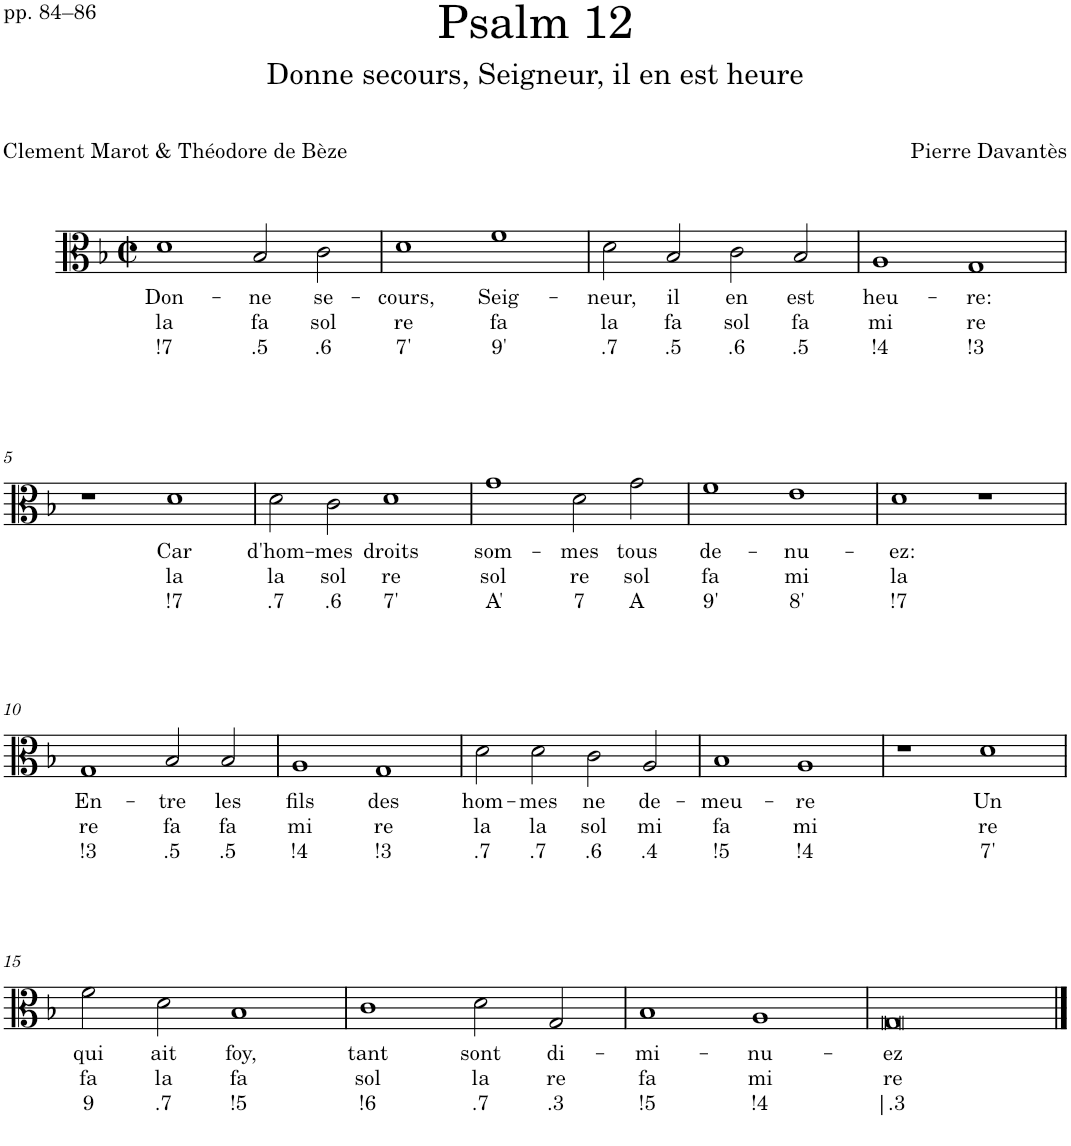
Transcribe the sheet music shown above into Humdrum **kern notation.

**kern	**text	**text	**text
*part1	*part1	*part1	*part1
*staff1	*staff1	*staff1	*staff1
*I"Voice	*	*	*
*I'Vo.	*	*	*
*clefC3	*	*	*
*k[b-]	*	*	*
*M4/2	*	*	*
*met(c|)	*	*	*
=1	=1	=1	=1
!	!LO:LY:b	!LO:LY:b	!LO:LY:b
1d	Don-	la	\!7
!	!LO:LY:b	!LO:LY:b	!LO:LY:b
2B-/	-ne	fa	.5
!	!LO:LY:b	!LO:LY:b	!LO:LY:b
2c\	se-	sol	.6
=2	=2	=2	=2
!	!LO:LY:b	!LO:LY:b	!LO:LY:b
1d	-cours,	re	7'
!	!LO:LY:b	!LO:LY:b	!LO:LY:b
1f	Seig-	fa	9'
=3	=3	=3	=3
!	!LO:LY:b	!LO:LY:b	!LO:LY:b
2d\	-neur,	la	.7
!	!LO:LY:b	!LO:LY:b	!LO:LY:b
2B-/	il	fa	.5
!	!LO:LY:b	!LO:LY:b	!LO:LY:b
2c\	en	sol	.6
!	!LO:LY:b	!LO:LY:b	!LO:LY:b
2B-/	est	fa	.5
=4	=4	=4	=4
!	!LO:LY:b	!LO:LY:b	!LO:LY:b
1A	heu-	mi	\!4
!	!LO:LY:b	!LO:LY:b	!LO:LY:b
1G	-re:	re	\!3
!!LO:LB:g=z
=5	=5	=5	=5
1r	.	.	.
!	!LO:LY:b	!LO:LY:b	!LO:LY:b
1d	Car	la	\!7
=6	=6	=6	=6
!	!LO:LY:b	!LO:LY:b	!LO:LY:b
2d\	d'hom-	la	.7
!	!LO:LY:b	!LO:LY:b	!LO:LY:b
2c\	-mes	sol	.6
!	!LO:LY:b	!LO:LY:b	!LO:LY:b
1d	droits	re	7'
=7	=7	=7	=7
!	!LO:LY:b	!LO:LY:b	!LO:LY:b
1g	som-	sol	A'
!	!LO:LY:b	!LO:LY:b	!LO:LY:b
2d\	-mes	re	7
!	!LO:LY:b	!LO:LY:b	!LO:LY:b
2g\	tous	sol	A
=8	=8	=8	=8
!	!LO:LY:b	!LO:LY:b	!LO:LY:b
1f	de-	fa	9'
!	!LO:LY:b	!LO:LY:b	!LO:LY:b
1e	-nu-	mi	8'
=9	=9	=9	=9
!	!LO:LY:b	!LO:LY:b	!LO:LY:b
1d	-ez:	la	\!7
1r	.	.	.
!!LO:LB:g=z
=10	=10	=10	=10
!	!LO:LY:b	!LO:LY:b	!LO:LY:b
1G	En-	re	\!3
!	!LO:LY:b	!LO:LY:b	!LO:LY:b
2B-/	-tre	fa	.5
!	!LO:LY:b	!LO:LY:b	!LO:LY:b
2B-/	les	fa	.5
=11	=11	=11	=11
!	!LO:LY:b	!LO:LY:b	!LO:LY:b
1A	fils	mi	\!4
!	!LO:LY:b	!LO:LY:b	!LO:LY:b
1G	des	re	\!3
=12	=12	=12	=12
!	!LO:LY:b	!LO:LY:b	!LO:LY:b
2d\	hom-	la	.7
!	!LO:LY:b	!LO:LY:b	!LO:LY:b
2d\	-mes	la	.7
!	!LO:LY:b	!LO:LY:b	!LO:LY:b
2c\	ne	sol	.6
!	!LO:LY:b	!LO:LY:b	!LO:LY:b
2A/	de-	mi	.4
=13	=13	=13	=13
!	!LO:LY:b	!LO:LY:b	!LO:LY:b
1B-	-meu-	fa	\!5
!	!LO:LY:b	!LO:LY:b	!LO:LY:b
1A	-re	mi	\!4
=14	=14	=14	=14
1r	.	.	.
!	!LO:LY:b	!LO:LY:b	!LO:LY:b
1d	Un	re	7'
!!LO:LB:g=z
=15	=15	=15	=15
!	!LO:LY:b	!LO:LY:b	!LO:LY:b
2f\	qui	fa	9
!	!LO:LY:b	!LO:LY:b	!LO:LY:b
2d\	ait	la	.7
!	!LO:LY:b	!LO:LY:b	!LO:LY:b
1B-	foy,	fa	\!5
=16	=16	=16	=16
!	!LO:LY:b	!LO:LY:b	!LO:LY:b
1c	tant	sol	\!6
!	!LO:LY:b	!LO:LY:b	!LO:LY:b
2d\	sont	la	.7
!	!LO:LY:b	!LO:LY:b	!LO:LY:b
2G/	di-	re	.3
=17	=17	=17	=17
!	!LO:LY:b	!LO:LY:b	!LO:LY:b
1B-	-mi-	fa	\!5
!	!LO:LY:b	!LO:LY:b	!LO:LY:b
1A	-nu-	mi	\!4
=18	=18	=18	=18
!	!LO:LY:b	!LO:LY:b	!LO:LY:b
0G	-ez	re	|.3
==	==	==	==
*-	*-	*-	*-
